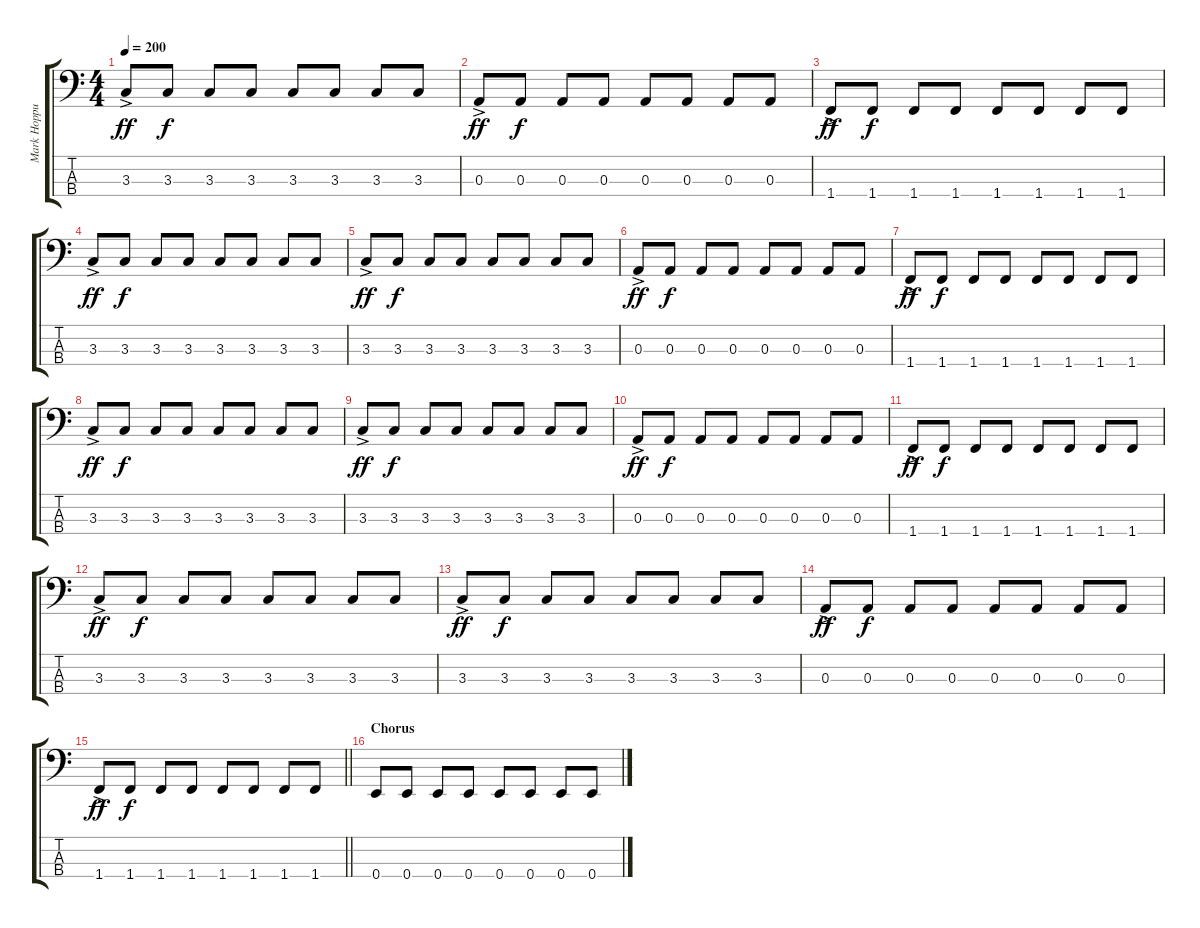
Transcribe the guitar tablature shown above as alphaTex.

\track ("Mark Hoppus (Bass)" "Mark Hoppu") {instrument electricbasspick}
\staff {score tabs}
\tuning (G2 D2 A1 E1) {hide}
\ts (4 4)
\tempo 200
\clef f4
\ks c
3.3{ac}.8{dy ff} 3.3.8{dy f} 3.3.8 3.3.8 3.3.8 3.3.8 3.3.8 3.3.8 |
0.3{ac}.8{dy ff} 0.3.8{dy f} 0.3.8 0.3.8 0.3.8 0.3.8 0.3.8 0.3.8 |
1.4{ac}.8{dy ff} 1.4.8{dy f} 1.4.8 1.4.8 1.4.8 1.4.8 1.4.8 1.4.8 |
3.3{ac}.8{dy ff} 3.3.8{dy f} 3.3.8 3.3.8 3.3.8 3.3.8 3.3.8 3.3.8 |
3.3{ac}.8{dy ff} 3.3.8{dy f} 3.3.8 3.3.8 3.3.8 3.3.8 3.3.8 3.3.8 |
0.3{ac}.8{dy ff} 0.3.8{dy f} 0.3.8 0.3.8 0.3.8 0.3.8 0.3.8 0.3.8 |
1.4{ac}.8{dy ff} 1.4.8{dy f} 1.4.8 1.4.8 1.4.8 1.4.8 1.4.8 1.4.8 |
3.3{ac}.8{dy ff} 3.3.8{dy f} 3.3.8 3.3.8 3.3.8 3.3.8 3.3.8 3.3.8 |
3.3{ac}.8{dy ff} 3.3.8{dy f} 3.3.8 3.3.8 3.3.8 3.3.8 3.3.8 3.3.8 |
0.3{ac}.8{dy ff} 0.3.8{dy f} 0.3.8 0.3.8 0.3.8 0.3.8 0.3.8 0.3.8 |
1.4{ac}.8{dy ff} 1.4.8{dy f} 1.4.8 1.4.8 1.4.8 1.4.8 1.4.8 1.4.8 |
3.3{ac}.8{dy ff} 3.3.8{dy f} 3.3.8 3.3.8 3.3.8 3.3.8 3.3.8 3.3.8 |
3.3{ac}.8{dy ff} 3.3.8{dy f} 3.3.8 3.3.8 3.3.8 3.3.8 3.3.8 3.3.8 |
0.3{ac}.8{dy ff} 0.3.8{dy f} 0.3.8 0.3.8 0.3.8 0.3.8 0.3.8 0.3.8 |
\barLineRight lightlight
1.4{ac}.8{dy ff} 1.4.8{dy f} 1.4.8 1.4.8 1.4.8 1.4.8 1.4.8 1.4.8 |
\section ("" "Chorus")
0.4.8{volume 10} 0.4.8 0.4.8 0.4.8 0.4.8 0.4.8 0.4.8 0.4.8
